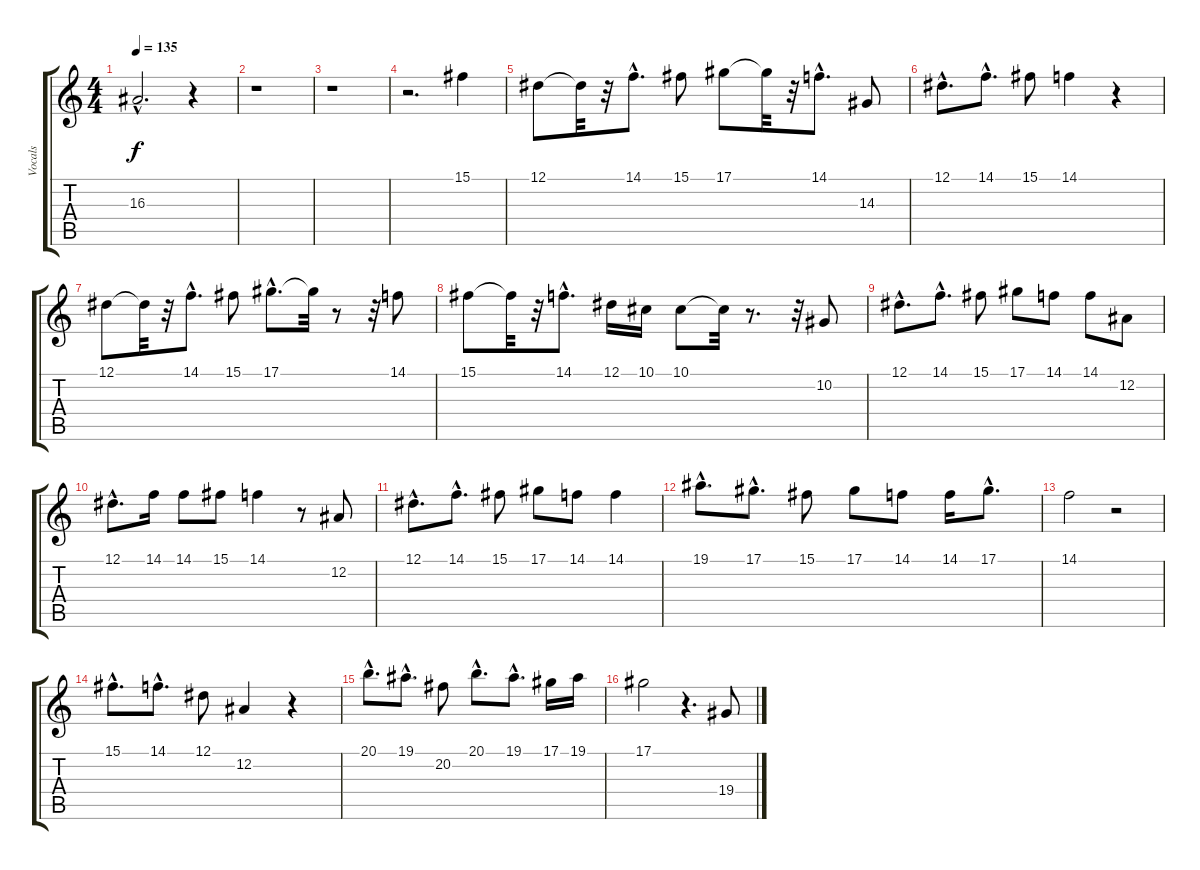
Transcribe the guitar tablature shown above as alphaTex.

\track ("Vocals" "Vocals") {instrument violin}
\staff {score tabs}
\tuning (Eb4 Bb3 Gb3 Db3 Ab2 Eb2) {hide}
\ts (4 4)
\tempo 135
\clef g2
\ks c
16.3{hac}.2{d dy f} r.4 |
r.1 |
r.1 |
r.2{d} 15.1.4 |
12.1.8 12.1{t}.32 r.32 14.1{hac}.8{d} 15.1.8 17.1.8 17.1{t}.32 r.32 14.1{hac}.8{d} 14.3.8 |
12.1{hac}.8{d} 14.1{hac}.8{d} 15.1.8 14.1.4 r.4 |
12.1.8 12.1{t}.32 r.32 14.1{hac}.8{d} 15.1.8 17.1{hac}.8{d} 17.1{t}.32 r.8 r.32 14.1.8 |
15.1.8 15.1{t}.32 r.32 14.1{hac}.8{d} 12.1.16 10.1.16 10.1.8 10.1{t}.32 r.8{d} r.32 10.2.8 |
12.1{hac}.8{d} 14.1{hac}.8{d} 15.1.8 17.1.8 14.1.8 14.1.8 12.2.8 |
12.1{hac}.8{d} 14.1.16 14.1.8 15.1.8 14.1.4 r.8 12.2.8 |
12.1{hac}.8{d} 14.1{hac}.8{d} 15.1.8 17.1.8 14.1.8 14.1.4 |
19.1{hac}.8{d} 17.1{hac}.8{d} 15.1.8 17.1.8 14.1.8 14.1.16 17.1{hac}.8{d} |
14.1.2 r.2 |
15.1{hac}.8{d} 14.1{hac}.8{d} 12.1.8 12.2.4 r.4 |
20.1{hac}.8{d} 19.1{hac}.8{d} 20.2.8 20.1{hac}.8{d} 19.1{hac}.8{d} 17.1.16 19.1.16 |
17.1.2 r.4{d} 19.4.8
